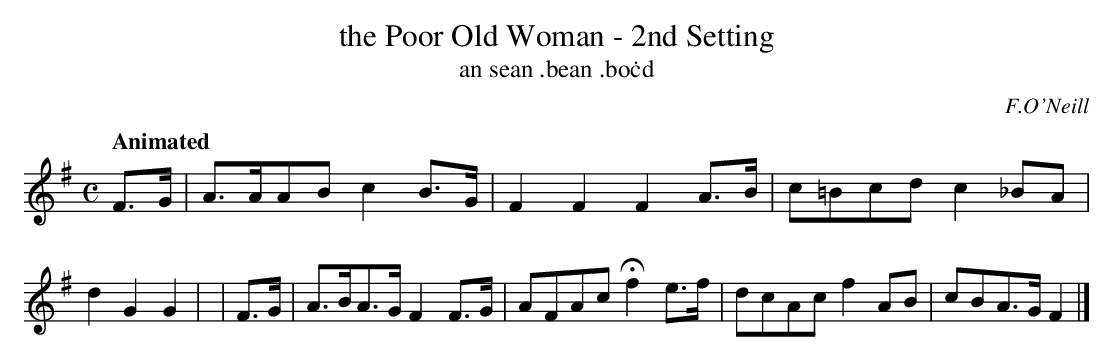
X:1
T: the Poor Old Woman - 2nd Setting
T: an sean \.bean \.bo\.cd
O: F.O'Neill
Q: "Animated"
M: C
L: 1/8
K: Dmix
  F>G | A>AAB  c2B>G | F2F2 F2A>B   | c=Bcd c2_BA | d2G2  G2 |\
| F>G | A>BA>G F2F>G | AFAc Hf2 e>f | dcAc  f2 AB | cBA>G F2 |]
